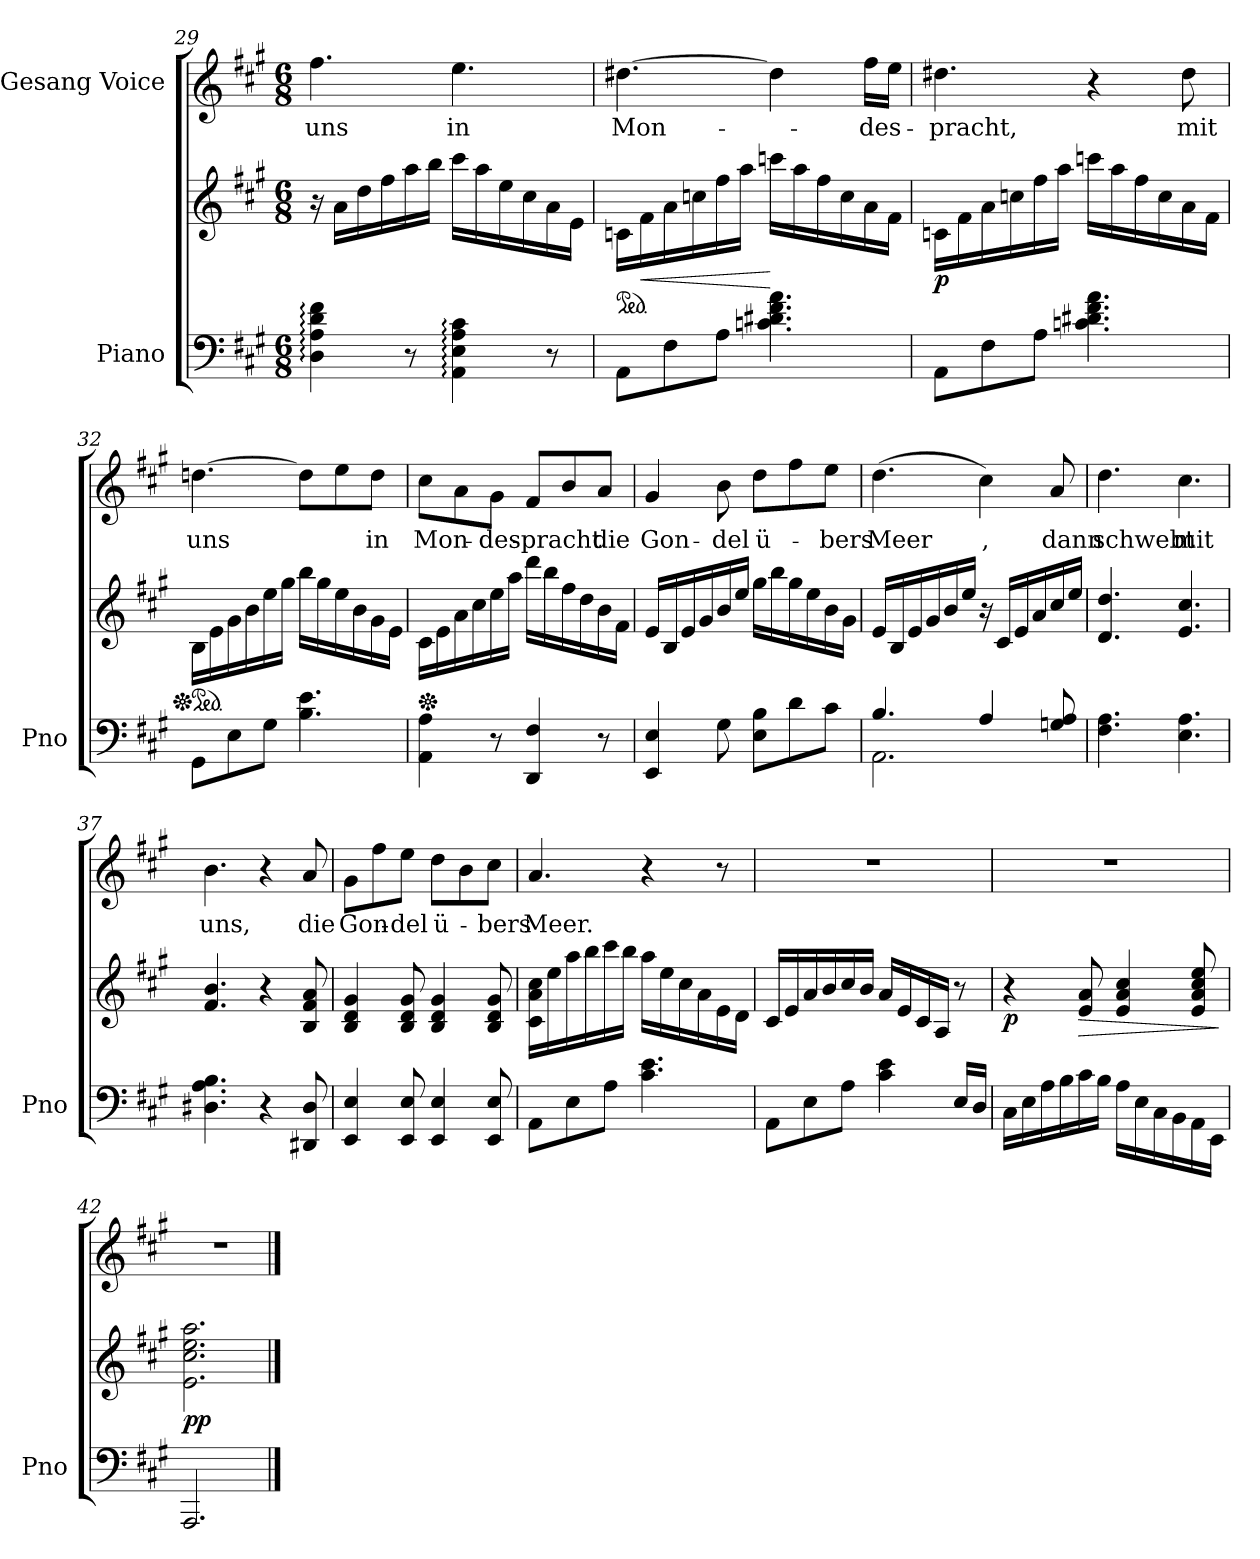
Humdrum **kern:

**kern	**kern	**dynam	**kern	**text
*part2	*part2	*part2	*part1	*part1
*staff3	*staff2	*staff2/3	*staff1	*staff1
*I"Piano	*	*	*I"Gesang Voice	*
*I'Pno	*	*	*	*
*clefF4	*clefG2	*	*clefG2	*
*k[f#c#g#]	*k[f#c#g#]	*	*k[f#c#g#]	*
*M6/8	*M6/8	*	*M6/8	*
=29	=29	=29	=29	=29
!	!	!	!	!LO:LY:b
4D\: 4A\: 4d\: 4f#\:	16r	.	4.ff#\	uns
.	16a\LL	.	.	.
.	16dd\	.	.	.
.	16ff#\	.	.	.
8r	16aa\	.	.	.
.	16bb\JJ	.	.	.
!	!	!	!	!LO:LY:b
4AA\: 4E\: 4A\: 4c#\:	16ccc#\LL	.	4.ee\	in
.	16aa\	.	.	.
.	16ee\	.	.	.
.	16cc#\	.	.	.
8r	16a\	.	.	.
.	16e\JJ	.	.	.
=30	=30	=30	=30	=30
*	*ped	*	*	*
!	!	!	!	!LO:LY:b
8AA\L	16cn\LL	.	[4.dd#X\	Mon-
!	!	!LO:HP:b	!	!
.	16f#\	<	.	.
8F#\	16a\	.	.	.
.	16ccn\	.	.	.
8A\J	16ff#\	.	.	.
.	16aa\JJ	.	.	.
4.cn\ 4.d#X\ 4.f#\ 4.a\	16cccn\LL	[	4dd#\]	.
.	16aa\	.	.	.
.	16ff#\	.	.	.
.	16cc\	.	.	.
!	!	!	!	!LO:LY:b
.	16a\	.	16ff#\LL	-des-
.	16f#\JJ	.	16ee\JJ	.
!!LO:LB:g=z
=31	=31	=31	=31	=31
!	!	!LO:DY:b	!	!LO:LY:b
8AA\L	16cn\LL	p	4.dd#X\	-pracht,
.	16f#\	.	.	.
8F#\	16a\	.	.	.
.	16ccn\	.	.	.
8A\J	16ff#\	.	.	.
.	16aa\JJ	.	.	.
4.cn\ 4.d#X\ 4.f#\ 4.a\	16cccn\LL	.	4r	.
.	16aa\	.	.	.
.	16ff#\	.	.	.
.	16cc\	.	.	.
!	!	!	!	!LO:LY:b
.	16a\	.	8dd#\	mit
.	16f#\JJ	.	.	.
=32	=32	=32	=32	=32
*	*Xped	*	*	*
*	*ped	*	*	*
!	!	!	!	!LO:LY:b
8GG#\L	16B\LL	.	[4.ddn\	uns
.	16e\	.	.	.
8E\	16g#\	.	.	.
.	16b\	.	.	.
8G#\J	16ee\	.	.	.
.	16gg#\JJ	.	.	.
4.B\ 4.e\	16bb\LL	.	8dd\L]	.
.	16gg#\	.	.	.
.	16ee\	.	8ee\	.
.	16b\	.	.	.
!	!	!	!	!LO:LY:b
.	16g#\	.	8dd\J	in
.	16e\JJ	.	.	.
=33	=33	=33	=33	=33
*	*Xped	*	*	*
!	!	!	!	!LO:LY:b
4AA\ 4A\	16c#\LL	.	8cc#\L	Mon-
.	16e\	.	.	.
.	16a\	.	8a\	.
.	16cc#\	.	.	.
!	!	!	!	!LO:LY:b
8r	16ee\	.	8g#\J	-des-
.	16aa\JJ	.	.	.
!	!	!	!	!LO:LY:b
4DD/ 4F#/	16ddd\LL	.	8f#/L	-pracht
.	16bb\	.	.	.
.	16ff#\	.	8b/	.
.	16dd\	.	.	.
!	!	!	!	!LO:LY:b
8r	16b\	.	8a/J	die
.	16f#\JJ	.	.	.
!!LO:LB:g=z
=34	=34	=34	=34	=34
!	!	!	!	!LO:LY:b
4EE/ 4E/	16e/LL	.	4g#/	Gon-
.	16B/	.	.	.
.	16e/	.	.	.
.	16g#/	.	.	.
!	!	!	!	!LO:LY:b
8G#\	16b/	.	8b\	-del
.	16ee/JJ	.	.	.
!	!	!	!	!LO:LY:b
8E\ 8B\L	16gg#\LL	.	8dd\L	ü-
.	16bb\	.	.	.
8d\	16gg#\	.	8ff#\	.
.	16ee\	.	.	.
!	!	!	!	!LO:LY:b
8c#\J	16b\	.	8ee\J	-bers
.	16g#\JJ	.	.	.
=35	=35	=35	=35	=35
*^	*	*	*	*
!	!	!	!	!	!LO:LY:b
4.B/	2.AA\	16e/LL	.	(>4.dd\	Meer
.	.	16B/	.	.	.
.	.	16e/	.	.	.
.	.	16g#/	.	.	.
.	.	16b/	.	.	.
.	.	16ee/JJ	.	.	.
!	!	!	!	!	!LO:LY:b
4A/	.	16r	.	4cc#\)	,
.	.	16c#/LL	.	.	.
.	.	16e/	.	.	.
.	.	16a/	.	.	.
!	!	!	!	!	!LO:LY:b
8Gn/ 8A/	.	16cc#/	.	8a/	dann
.	.	16ee/JJ	.	.	.
*v	*v	*	*	*	*
=36	=36	=36	=36	=36
!	!	!	!	!LO:LY:b
4.F#\ 4.A\	4.d/ 4.dd/	.	4.dd\	schwebt
!	!	!	!	!LO:LY:b
4.E\ 4.A\	4.e/ 4.cc#/	.	4.cc#\	mit
=37	=37	=37	=37	=37
!	!	!	!	!LO:LY:b
4.D#X\ 4.A\ 4.B\	4.f#/ 4.b/	.	4.b\	uns,
4r	4r	.	4r	.
!	!	!	!	!LO:LY:b
8DD#X/ 8D#/	8B/ 8f#/ 8a/	.	8a/	die
=38	=38	=38	=38	=38
!	!	!	!	!LO:LY:b
4EE/ 4E/	4B/ 4d/ 4g#/	.	8g#\L	Gon-
.	.	.	8ff#\	.
!	!	!	!	!LO:LY:b
8EE/ 8E/	8B/ 8d/ 8g#/	.	8ee\J	-del
!	!	!	!	!LO:LY:b
4EE/ 4E/	4B/ 4d/ 4g#/	.	8dd\L	ü-
.	.	.	8b\	.
!	!	!	!	!LO:LY:b
8EE/ 8E/	8B/ 8d/ 8g#/	.	8cc#\J	-bers
!!LO:LB:g=z
=39	=39	=39	=39	=39
!	!	!	!	!LO:LY:b
8AA\L	16c#\ 16a\ 16cc#\LL	.	4.a/	Meer.
.	16ee\	.	.	.
8E\	16aa\	.	.	.
.	16bb\	.	.	.
8A\J	16ccc#\	.	.	.
.	16bb\JJ	.	.	.
4.c#\ 4.e\	16aa\LL	.	4r	.
.	16ee\	.	.	.
.	16cc#\	.	.	.
.	16a\	.	.	.
.	16e\	.	8r	.
.	16d\JJ	.	.	.
=40	=40	=40	=40	=40
8AA\L	16c#/LL	.	2.r	.
.	16e/	.	.	.
8E\	16a/	.	.	.
.	16b/	.	.	.
8A\J	16cc#/	.	.	.
.	16b/JJ	.	.	.
4c#\ 4e\	16a/LL	.	.	.
.	16e/	.	.	.
.	16c#/	.	.	.
.	16A/JJ	.	.	.
16E/LL	8r	.	.	.
16D/JJ	.	.	.	.
=41	=41	=41	=41	=41
!	!	!LO:DY:b	!	!
16C#\LL	4r	p	2.r	.
16E\	.	.	.	.
16A\	.	.	.	.
16B\	.	.	.	.
!	!	!LO:HP:b	!	!
16c#\	8e/ 8a/	>	.	.
16B\JJ	.	.	.	.
16A\LL	4e/ 4a/ 4cc#/	.	.	.
16E\	.	.	.	.
16C#\	.	.	.	.
16BB\	.	.	.	.
16AA\	8e/ 8a/ 8cc#/ 8ee/	.	.	.
16EE\JJ	.	.	.	.
.	.	]	.	.
=42	=42	=42	=42	=42
!	!	!LO:DY:b	!	!
2.AAA/	2.e\ 2.cc#\ 2.ee\ 2.aa\	pp	2.r	.
==	==	==	==	==
*-	*-	*-	*-	*-
